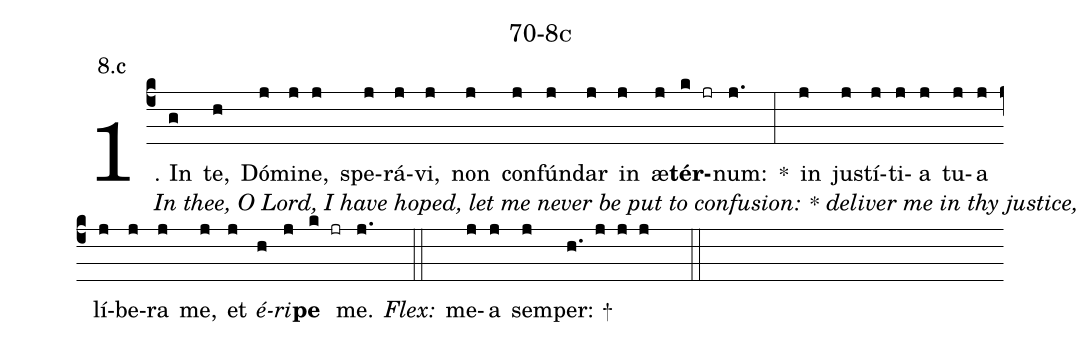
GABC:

name: 70-8c;
annotation: 8.c;
%%
(c4)1. In[In thee, O Lord, I have hoped, let me never be put to confusion: * deliver me in thy justice, and rescue me.](g) te,(h) Dó(j)mi(j)ne,(j) spe(j)rá(j)vi,(j) non(j) con(j)fún(j)dar(j) in(j) æ(j)<b>tér</b>(k jr)num:(j.) *(:) in(j) jus(j)tí(j)ti(j)a(j) tu(j)a(j) lí(j)be(j)ra(j) me,(j) et(j) <i>é</i>(h)<i>ri</i>(j)<b>pe</b>(k jr) me.(j.)
<i>Flex:</i>(::)  me(j)a(j) sem(j)per: +(h. j j j  ::)
